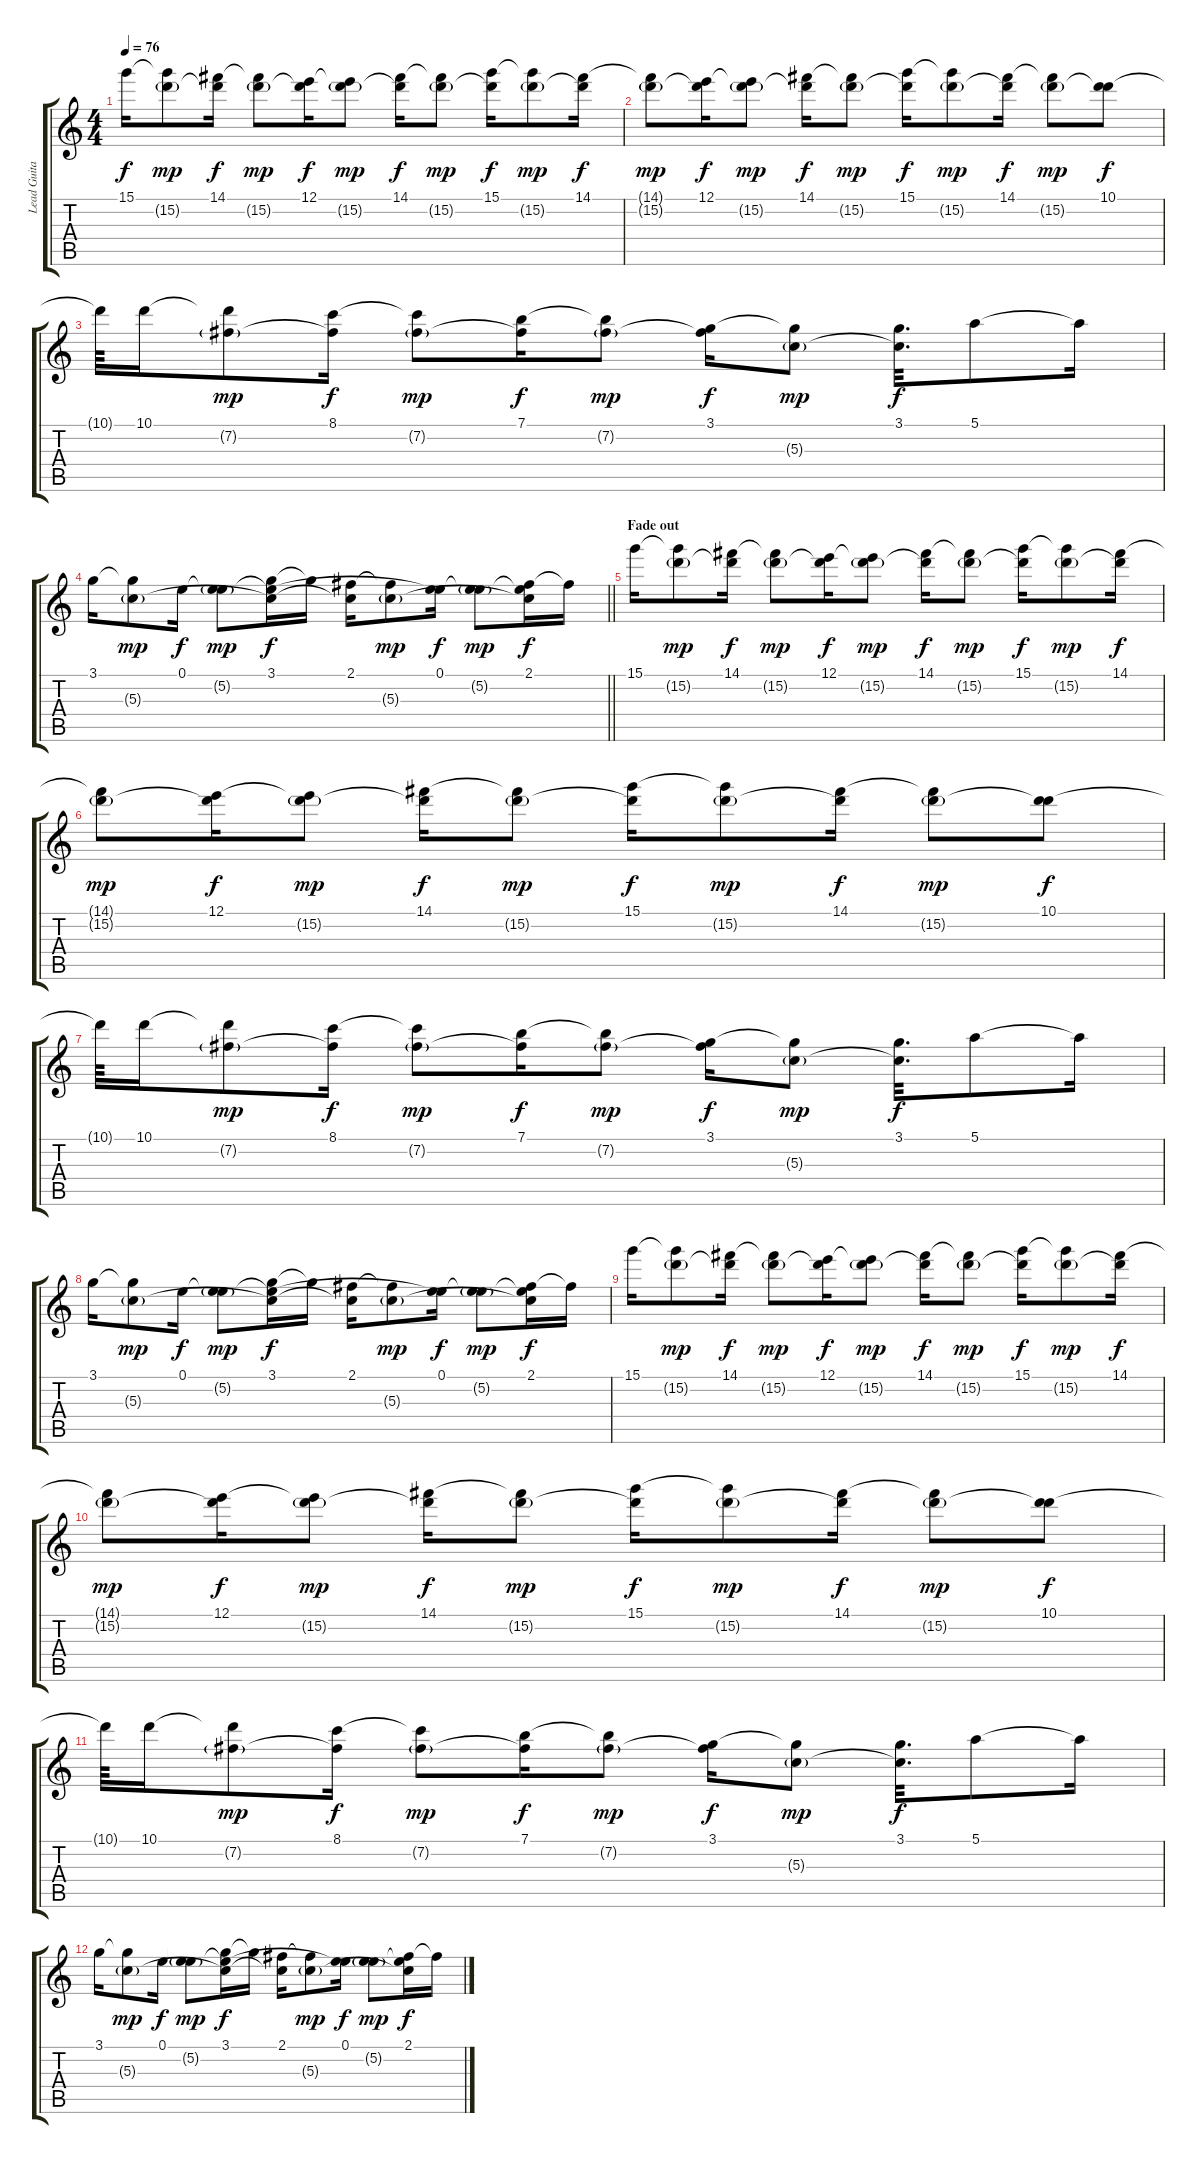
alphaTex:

\track ("Lead Guitar" "Lead Guita") {instrument overdrivenguitar}
\staff {score tabs}
\tuning (E4 B3 G3 D3 A2 E2) {hide}
\ts (4 4)
\tempo 76
\clef g2
\ks c
15.1.16{dy f} (15.1{t} 15.2{g}).8{dy mp} (14.1 15.2{t}).16{dy f} (14.1{t} 15.2{g}).8{dy mp} (12.1 15.2{t}).16{dy f} (12.1{t} 15.2{g}).8{dy mp} (14.1 15.2{t}).16{dy f} (14.1{t} 15.2{g}).8{dy mp} (15.1 15.2{t}).16{dy f} (15.1{t} 15.2{g}).8{dy mp} (14.1 15.2{t}).16{dy f} |
(14.1{t} 15.2{g}).8{dy mp} (12.1 15.2{t}).16{dy f} (12.1{t} 15.2{g}).8{dy mp} (14.1 15.2{t}).16{dy f} (14.1{t} 15.2{g}).8{dy mp} (15.1 15.2{t}).16{dy f} (15.1{t} 15.2{g}).8{dy mp} (14.1 15.2{t}).16{dy f} (14.1{t} 15.2{g}).8{dy mp} (10.1 15.2{t}).8{dy f} |
10.1{t}.64 10.1.16 (10.1{t} 7.2{g}).8{dy mp} (8.1 7.2{t}).16{dy f} (8.1{t} 7.2{g}).8{dy mp} (7.1 7.2{t}).16{dy f} (7.1{t} 7.2{g}).8{dy mp} (3.1 7.2{t}).16{dy f} (3.1{t} 5.3{g}).8{dy mp} (3.1 5.3{t}).32{d dy f} 5.1.8 5.1{t}.16 |
\barLineRight lightlight
3.1.16 (3.1{t} 5.3{g}).8{dy mp} 0.1.16{dy f} (0.1{t} 5.2{g}).8{dy mp} (3.1 5.2{t} 5.3{t}).16{dy f} 3.1{t}.16 (2.1 5.3{t}).16 (2.1{t} 5.3{g}).8{dy mp} (0.1 5.2{t}).16{dy f} (0.1{t} 5.2{g}).8{dy mp} (2.1 5.2{t} 5.3{t}).16{dy f} 2.1{t}.16 |
\section ("" "Fade out")
15.1.16{volume 5} (15.1{t} 15.2{g}).8{dy mp} (14.1 15.2{t}).16{dy f} (14.1{t} 15.2{g}).8{dy mp} (12.1 15.2{t}).16{dy f} (12.1{t} 15.2{g}).8{dy mp} (14.1 15.2{t}).16{dy f} (14.1{t} 15.2{g}).8{dy mp} (15.1 15.2{t}).16{dy f} (15.1{t} 15.2{g}).8{dy mp} (14.1 15.2{t}).16{dy f} |
(14.1{t} 15.2{g}).8{dy mp} (12.1 15.2{t}).16{dy f} (12.1{t} 15.2{g}).8{dy mp} (14.1 15.2{t}).16{dy f} (14.1{t} 15.2{g}).8{dy mp} (15.1 15.2{t}).16{dy f} (15.1{t} 15.2{g}).8{dy mp} (14.1 15.2{t}).16{dy f} (14.1{t} 15.2{g}).8{dy mp} (10.1 15.2{t}).8{dy f} |
10.1{t}.64 10.1.16 (10.1{t} 7.2{g}).8{dy mp} (8.1 7.2{t}).16{dy f} (8.1{t} 7.2{g}).8{dy mp} (7.1 7.2{t}).16{dy f} (7.1{t} 7.2{g}).8{dy mp} (3.1 7.2{t}).16{dy f} (3.1{t} 5.3{g}).8{dy mp} (3.1 5.3{t}).32{d dy f} 5.1.8 5.1{t}.16 |
3.1.16 (3.1{t} 5.3{g}).8{dy mp} 0.1.16{dy f} (0.1{t} 5.2{g}).8{dy mp} (3.1 5.2{t} 5.3{t}).16{dy f} 3.1{t}.16 (2.1 5.3{t}).16 (2.1{t} 5.3{g}).8{dy mp} (0.1 5.2{t}).16{dy f} (0.1{t} 5.2{g}).8{dy mp} (2.1 5.2{t} 5.3{t}).16{dy f} 2.1{t}.16 |
15.1.16{volume 0} (15.1{t} 15.2{g}).8{dy mp} (14.1 15.2{t}).16{dy f} (14.1{t} 15.2{g}).8{dy mp} (12.1 15.2{t}).16{dy f} (12.1{t} 15.2{g}).8{dy mp} (14.1 15.2{t}).16{dy f} (14.1{t} 15.2{g}).8{dy mp} (15.1 15.2{t}).16{dy f} (15.1{t} 15.2{g}).8{dy mp} (14.1 15.2{t}).16{dy f} |
(14.1{t} 15.2{g}).8{dy mp} (12.1 15.2{t}).16{dy f} (12.1{t} 15.2{g}).8{dy mp} (14.1 15.2{t}).16{dy f} (14.1{t} 15.2{g}).8{dy mp} (15.1 15.2{t}).16{dy f} (15.1{t} 15.2{g}).8{dy mp} (14.1 15.2{t}).16{dy f} (14.1{t} 15.2{g}).8{dy mp} (10.1 15.2{t}).8{dy f} |
10.1{t}.64 10.1.16 (10.1{t} 7.2{g}).8{dy mp} (8.1 7.2{t}).16{dy f} (8.1{t} 7.2{g}).8{dy mp} (7.1 7.2{t}).16{dy f} (7.1{t} 7.2{g}).8{dy mp} (3.1 7.2{t}).16{dy f} (3.1{t} 5.3{g}).8{dy mp} (3.1 5.3{t}).32{d dy f} 5.1.8 5.1{t}.16 |
3.1.16 (3.1{t} 5.3{g}).8{dy mp} 0.1.16{dy f} (0.1{t} 5.2{g}).8{dy mp} (3.1 5.2{t} 5.3{t}).16{dy f} 3.1{t}.16 (2.1 5.3{t}).16 (2.1{t} 5.3{g}).8{dy mp} (0.1 5.2{t}).16{dy f} (0.1{t} 5.2{g}).8{dy mp} (2.1 5.2{t} 5.3{t}).16{dy f} 2.1{t}.16
